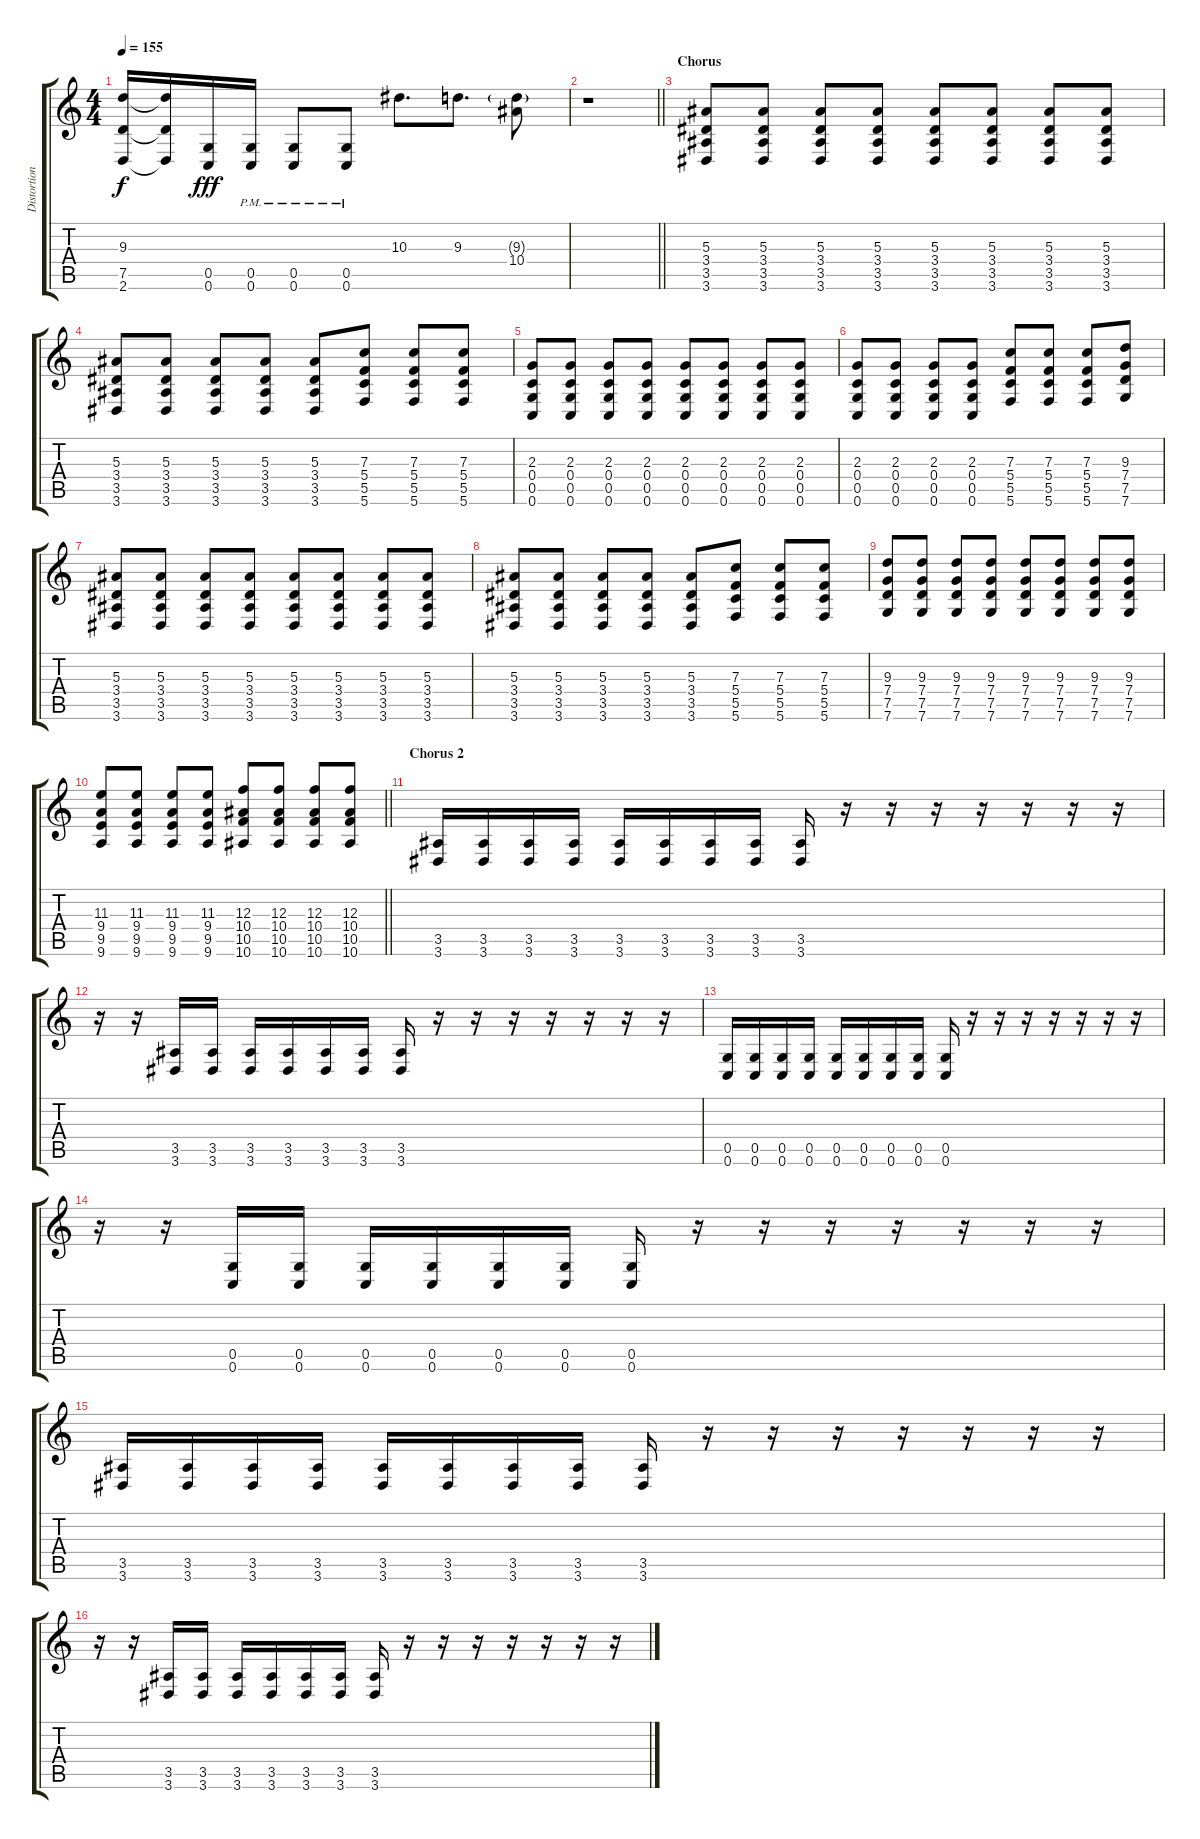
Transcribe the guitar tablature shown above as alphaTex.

\track ("Distortion Left" "Distortion") {instrument distortionguitar}
\staff {score tabs}
\tuning (D4 A3 F3 C3 G2 C2) {hide}
\ts (4 4)
\tempo 155
\clef g2
\ks c
(9.3{t} 7.5{t} 2.6{t}).16{dy f} (9.3{t} 7.5{t} 2.6{t}).16 (0.5 0.6).16{dy fff} (0.5{pm} 0.6{pm}).16 (0.5{pm} 0.6{pm}).8 (0.5{pm} 0.6{pm}).8 10.3.8{d} 9.3.8{d} (9.3{g} 10.4).8 |
\barLineRight lightlight
r.1 |
\section ("" "Chorus")
(5.3 3.4 3.5 3.6).8 (5.3 3.4 3.5 3.6).8 (5.3 3.4 3.5 3.6).8 (5.3 3.4 3.5 3.6).8 (5.3 3.4 3.5 3.6).8 (5.3 3.4 3.5 3.6).8 (5.3 3.4 3.5 3.6).8 (5.3 3.4 3.5 3.6).8 |
(5.3 3.4 3.5 3.6).8 (5.3 3.4 3.5 3.6).8 (5.3 3.4 3.5 3.6).8 (5.3 3.4 3.5 3.6).8 (5.3 3.4 3.5 3.6).8 (7.3 5.4 5.5 5.6).8 (7.3 5.4 5.5 5.6).8 (7.3 5.4 5.5 5.6).8 |
(2.3 0.4 0.5 0.6).8 (2.3 0.4 0.5 0.6).8 (2.3 0.4 0.5 0.6).8 (2.3 0.4 0.5 0.6).8 (2.3 0.4 0.5 0.6).8 (2.3 0.4 0.5 0.6).8 (2.3 0.4 0.5 0.6).8 (2.3 0.4 0.5 0.6).8 |
(2.3 0.4 0.5 0.6).8 (2.3 0.4 0.5 0.6).8 (2.3 0.4 0.5 0.6).8 (2.3 0.4 0.5 0.6).8 (7.3 5.4 5.5 5.6).8 (7.3 5.4 5.5 5.6).8 (7.3 5.4 5.5 5.6).8 (9.3 7.4 7.5 7.6).8 |
(5.3 3.4 3.5 3.6).8 (5.3 3.4 3.5 3.6).8 (5.3 3.4 3.5 3.6).8 (5.3 3.4 3.5 3.6).8 (5.3 3.4 3.5 3.6).8 (5.3 3.4 3.5 3.6).8 (5.3 3.4 3.5 3.6).8 (5.3 3.4 3.5 3.6).8 |
(5.3 3.4 3.5 3.6).8 (5.3 3.4 3.5 3.6).8 (5.3 3.4 3.5 3.6).8 (5.3 3.4 3.5 3.6).8 (5.3 3.4 3.5 3.6).8 (7.3 5.4 5.5 5.6).8 (7.3 5.4 5.5 5.6).8 (7.3 5.4 5.5 5.6).8 |
(9.3 7.4 7.5 7.6).8 (9.3 7.4 7.5 7.6).8 (9.3 7.4 7.5 7.6).8 (9.3 7.4 7.5 7.6).8 (9.3 7.4 7.5 7.6).8 (9.3 7.4 7.5 7.6).8 (9.3 7.4 7.5 7.6).8 (9.3 7.4 7.5 7.6).8 |
\barLineRight lightlight
(11.3 9.4 9.5 9.6).8 (11.3 9.4 9.5 9.6).8 (11.3 9.4 9.5 9.6).8 (11.3 9.4 9.5 9.6).8 (12.3 10.4 10.5 10.6).8 (12.3 10.4 10.5 10.6).8 (12.3 10.4 10.5 10.6).8 (12.3 10.4 10.5 10.6).8 |
\section ("" "Chorus 2")
(3.5 3.6).16 (3.5 3.6).16 (3.5 3.6).16 (3.5 3.6).16 (3.5 3.6).16 (3.5 3.6).16 (3.5 3.6).16 (3.5 3.6).16 (3.5 3.6).16 r.16 r.16 r.16 r.16 r.16 r.16 r.16 |
r.16 r.16 (3.5 3.6).16 (3.5 3.6).16 (3.5 3.6).16 (3.5 3.6).16 (3.5 3.6).16 (3.5 3.6).16 (3.5 3.6).16 r.16 r.16 r.16 r.16 r.16 r.16 r.16 |
(0.5 0.6).16 (0.5 0.6).16 (0.5 0.6).16 (0.5 0.6).16 (0.5 0.6).16 (0.5 0.6).16 (0.5 0.6).16 (0.5 0.6).16 (0.5 0.6).16 r.16 r.16 r.16 r.16 r.16 r.16 r.16 |
r.16 r.16 (0.5 0.6).16 (0.5 0.6).16 (0.5 0.6).16 (0.5 0.6).16 (0.5 0.6).16 (0.5 0.6).16 (0.5 0.6).16 r.16 r.16 r.16 r.16 r.16 r.16 r.16 |
(3.5 3.6).16 (3.5 3.6).16 (3.5 3.6).16 (3.5 3.6).16 (3.5 3.6).16 (3.5 3.6).16 (3.5 3.6).16 (3.5 3.6).16 (3.5 3.6).16 r.16 r.16 r.16 r.16 r.16 r.16 r.16 |
r.16 r.16 (3.5 3.6).16 (3.5 3.6).16 (3.5 3.6).16 (3.5 3.6).16 (3.5 3.6).16 (3.5 3.6).16 (3.5 3.6).16 r.16 r.16 r.16 r.16 r.16 r.16 r.16
